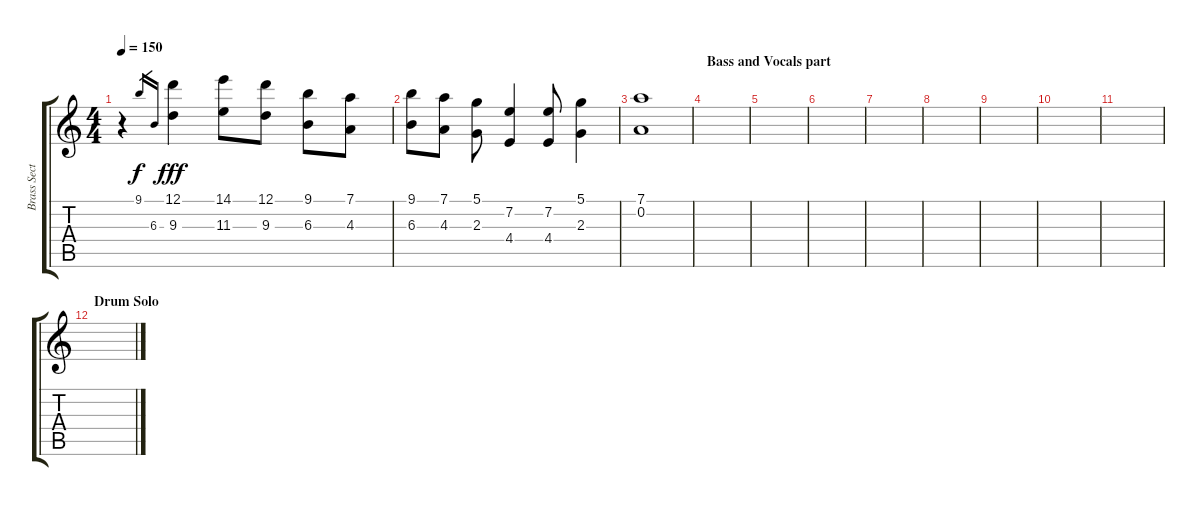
\track ("Brass Section 1" "Brass Sect") {instrument brasssection}
\staff {score tabs}
\tuning (D5 A4 F4 C4 G3 C3) {hide}
\ts (4 4)
\tempo 150
\clef g2
\ks c
r.4{dy f} 9.1.16{gr} 6.3.16{gr} (12.1 9.3).4{dy fff} (14.1 11.3).8 (12.1 9.3).8 (9.1 6.3).8 (7.1 4.3).8 |
(9.1 6.3).8 (7.1 4.3).8 (5.1 2.3).8 (7.2 4.4).4 (7.2 4.4).8 (5.1 2.3).4 |
(7.1 0.2).1 |
\section ("" "Bass and Vocals part")
|
|
|
|
|
|
|
|
\section ("" "Drum Solo")
